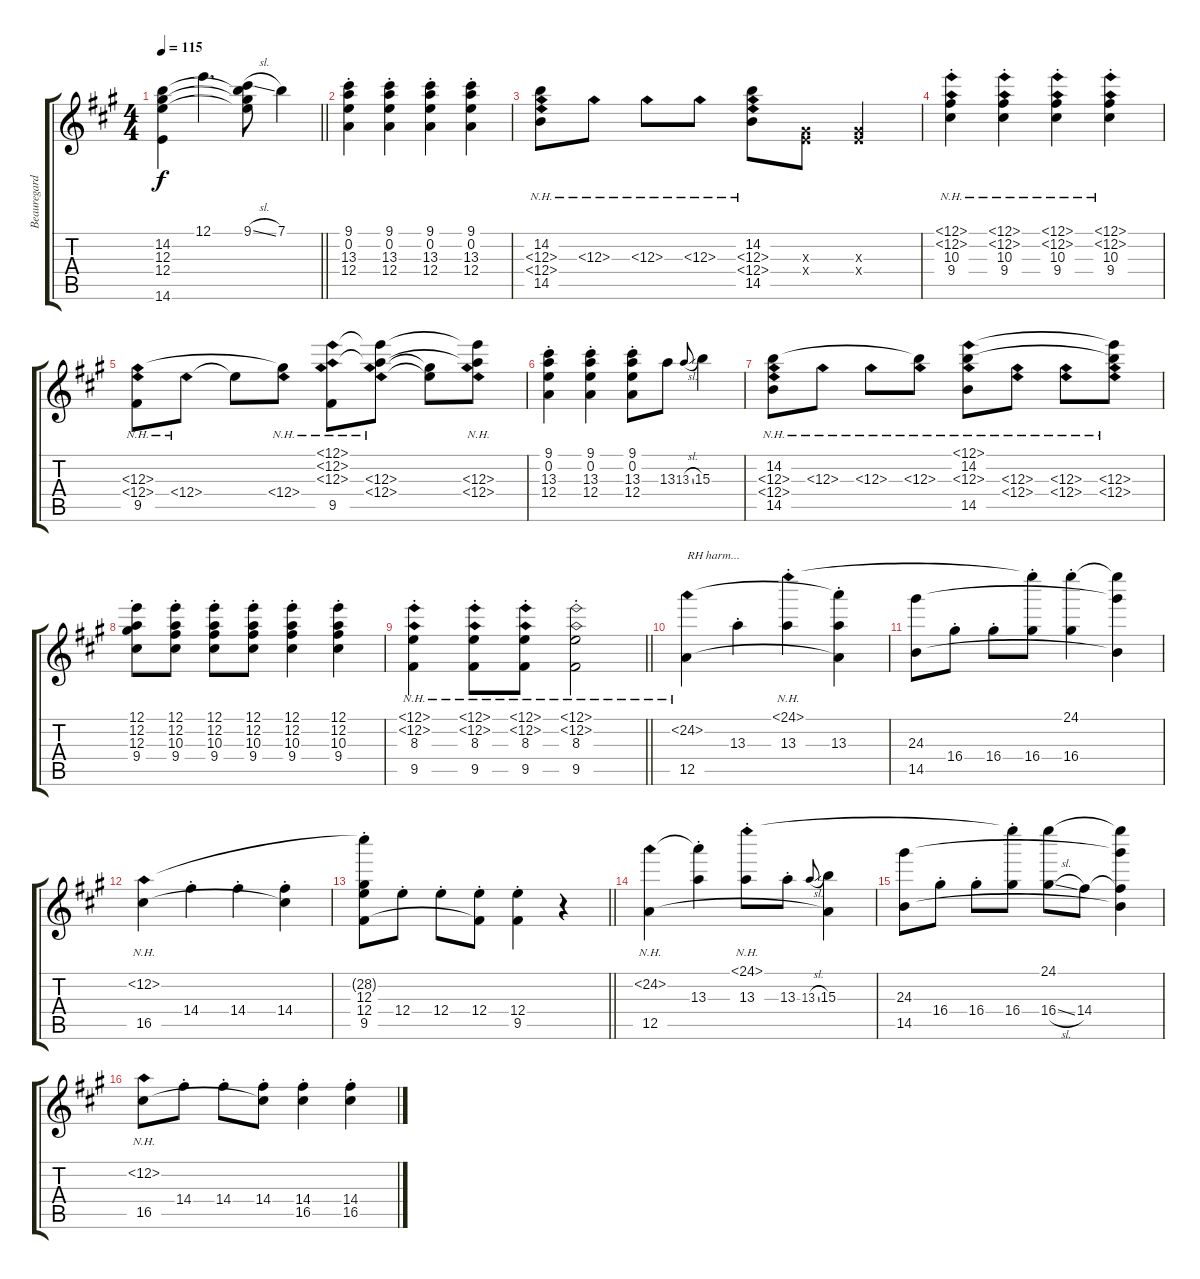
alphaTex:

\track ("Beauregard OM guitar" "Beauregard") {instrument acousticguitarsteel}
\staff {score tabs}
\tuning (E4 A3 Ab3 E3 A2 D2) {hide}
\ts (4 4)
\tempo 115
\clef g2
\barLineRight lightlight
\ks a
(14.2{t} 12.3{t} 12.4{t} 14.6).4{dy f} 12.1.4{d} (9.1{sl} 14.2{t} 12.3{t} 12.4{t}).8 7.1.4 |
(9.1{st} 0.2{st} 13.3{st} 12.4{st}).4 (9.1{st} 0.2{st} 13.3{st} 12.4{st}).4 (9.1{st} 0.2{st} 13.3{st} 12.4{st}).4 (9.1{st} 0.2{st} 13.3{st} 12.4{st}).4 |
(14.2 12.3{nh} 12.4{nh} 14.5).8 12.3{nh}.8 12.3{nh}.8 12.3{nh}.8 (14.2 12.3{nh} 12.4{nh} 14.5).8 (0.3{x} 0.4{x}).8 (0.3{x} 0.4{x}).4 |
(12.1{nh st} 12.2{nh st} 10.3{st} 9.4{st}).4 (12.1{nh st} 12.2{nh st} 10.3{st} 9.4{st}).4 (12.1{nh st} 12.2{nh st} 10.3{st} 9.4{st}).4 (12.1{nh st} 12.2{nh st} 10.3{st} 9.4{st}).4 |
(12.3{nh} 12.4{nh} 9.5).8 12.4{nh}.8 12.4{t}.8 (12.3{t} 12.4{nh}).8 (12.1{nh} 12.2{nh} 12.3{nh} 9.5).8 (12.1{t} 12.2{t} 12.3{nh} 12.4{nh}).8 (12.3{t} 12.4{t}).8 (12.1{t} 12.2{t} 12.3{nh} 12.4{nh}).8 |
(9.1{st} 0.2{st} 13.3{st} 12.4{st}).4 (9.1{st} 0.2{st} 13.3{st} 12.4{st}).4 (9.1{st} 0.2{st} 13.3{st} 12.4{st}).8 13.3.8 13.3{sl}.8{gr onbeat} 15.3.4 |
(14.2 12.3{nh} 12.4{nh} 14.5).8 12.3{nh}.8 12.3{nh}.8 (14.2{t} 12.3{nh}).8 (12.1{nh} 14.2 12.3{nh} 14.5).8 (12.3{nh} 12.4{nh}).8 (12.3{nh} 12.4{nh}).8 (12.1{t} 14.2{t} 12.3{nh} 12.4{nh}).8 |
(12.1{st} 12.2{st} 12.3{st} 9.4{st}).8 (12.1{st} 12.2{st} 10.3{st} 9.4{st}).8 (12.1{st} 12.2{st} 10.3{st} 9.4{st}).8 (12.1{st} 12.2{st} 10.3{st} 9.4{st}).8 (12.1{st} 12.2{st} 10.3{st} 9.4{st}).4 (12.1{st} 12.2{st} 10.3{st} 9.4{st}).4 |
\barLineRight lightlight
(12.1{nh st} 12.2{nh st} 8.3{st} 9.5{st}).4 (12.1{nh st} 12.2{nh st} 8.3{st} 9.5{st}).8 (12.1{nh st} 12.2{nh st} 8.3{st} 9.5{st}).8 (12.1{nh st} 12.2{nh st} 8.3{st} 9.5{st}).2 |
(24.2{nh} 12.5).4{txt "RH harm..."} 13.3{st}.4 (24.1{nh} 13.3{st}).4 (24.2{t} 13.3{st} 12.5{t}).4 |
(24.3 14.5).8 16.4{st}.8 16.4{st}.8 (24.1{t} 16.4{st}).8 (24.1 16.4{st}).4 (24.1{t} 24.3{t} 14.5{t}).4 |
(28.2{nh} 16.5).4 14.4{st}.4 14.4{st}.4 (14.4{st} 16.5{t}).4 |
\barLineRight lightlight
(28.2{t} 12.3 12.4{st} 9.5).8 12.4{st}.8 12.4{st}.8 (12.4{st} 9.5{t}).8 (12.4{st} 9.5{st}).4 r.4 |
(24.2{nh} 12.5).4 (24.2{t} 13.3{st}).4 (24.1{nh} 13.3{st}).8 13.3{st}.8 13.3{sl}.8{gr onbeat} (15.3 12.5{t}).4 |
(24.3 14.5).8 16.4{st}.8 16.4{st}.8 (24.1{t} 16.4{st}).8 (24.1 16.4{sl}).8 14.4.8 (24.1{t} 24.3{t} 14.4{t} 14.5{t}).4 |
(28.2{nh} 16.5).8 14.4{st}.8 14.4{st}.8 (14.4{st} 16.5{t}).8 (14.4{st} 16.5{st}).4 (14.4{st} 16.5{st}).4
